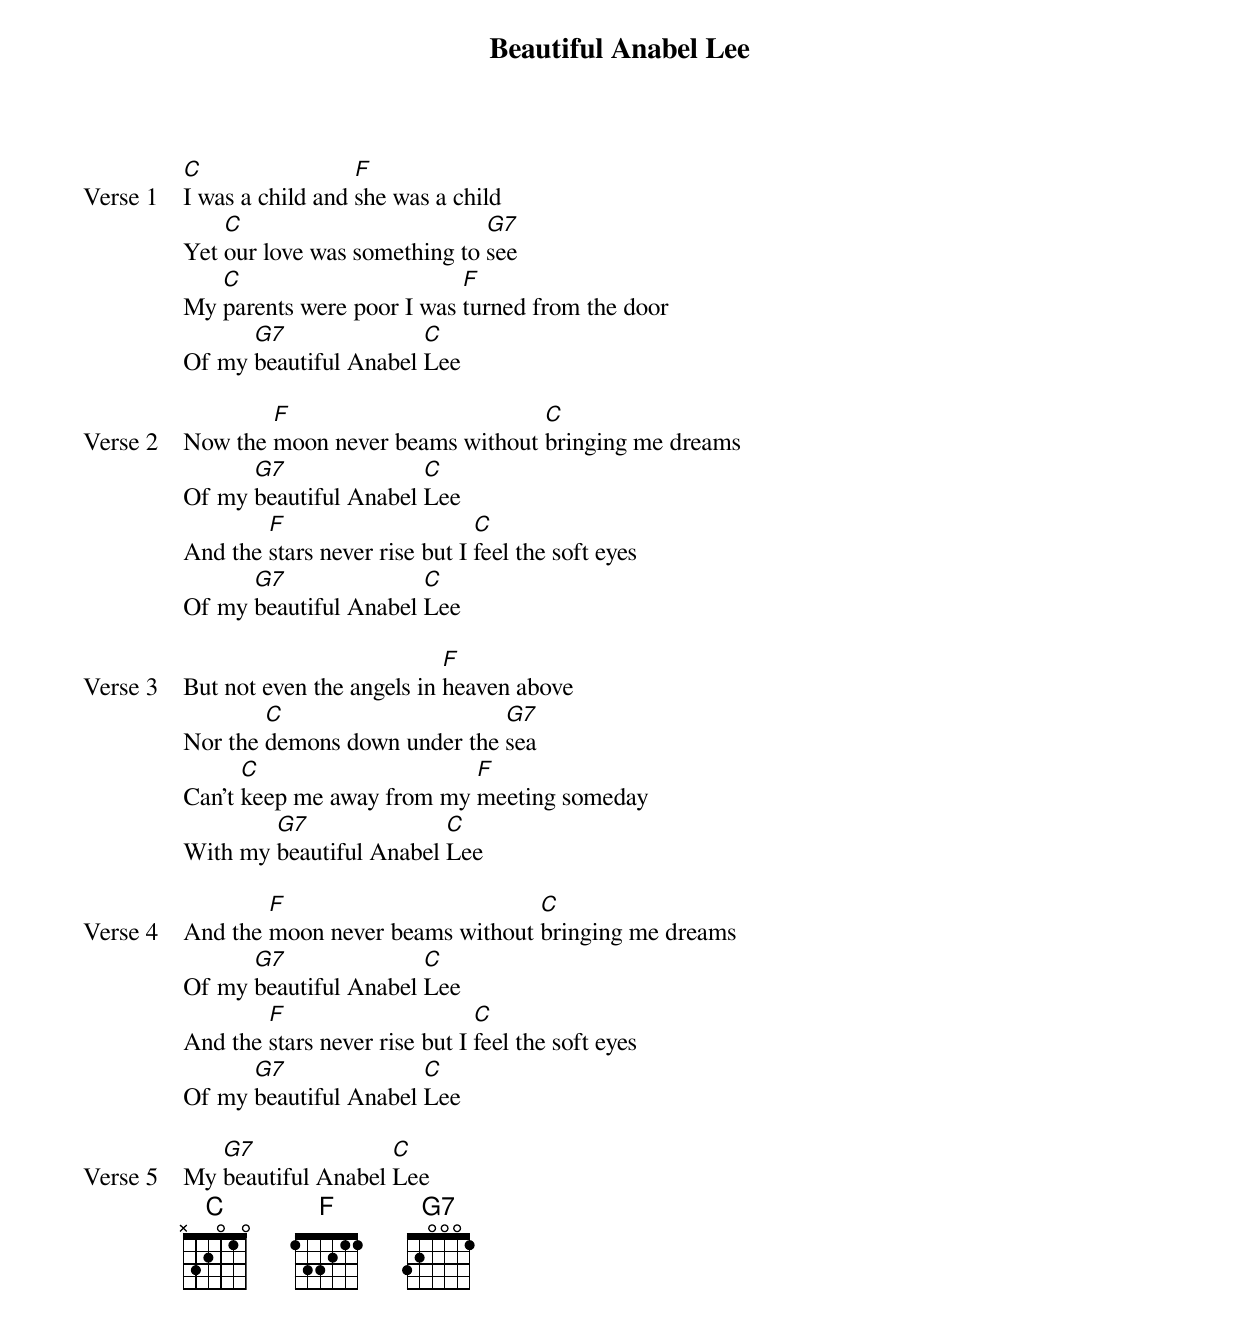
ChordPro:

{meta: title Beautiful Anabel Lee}
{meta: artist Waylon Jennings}
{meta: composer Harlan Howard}
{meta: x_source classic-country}
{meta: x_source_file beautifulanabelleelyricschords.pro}
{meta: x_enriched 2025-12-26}

{start_of_verse: Verse 1}
[C]I was a child and [F]she was a child
Yet [C]our love was something to [G7]see
My [C]parents were poor I was [F]turned from the door
Of my [G7]beautiful Anabel [C]Lee
{end_of_verse}

{start_of_verse: Verse 2}
Now the [F]moon never beams without [C]bringing me dreams
Of my [G7]beautiful Anabel [C]Lee
And the [F]stars never rise but I [C]feel the soft eyes
Of my [G7]beautiful Anabel [C]Lee
{end_of_verse}

{start_of_verse: Verse 3}
But not even the angels in [F]heaven above
Nor the [C]demons down under the [G7]sea
Can't [C]keep me away from my [F]meeting someday
With my [G7]beautiful Anabel [C]Lee
{end_of_verse}

{start_of_verse: Verse 4}
And the [F]moon never beams without [C]bringing me dreams
Of my [G7]beautiful Anabel [C]Lee
And the [F]stars never rise but I [C]feel the soft eyes
Of my [G7]beautiful Anabel [C]Lee
{end_of_verse}

{start_of_verse: Verse 5}
My [G7]beautiful Anabel [C]Lee
{end_of_verse}
